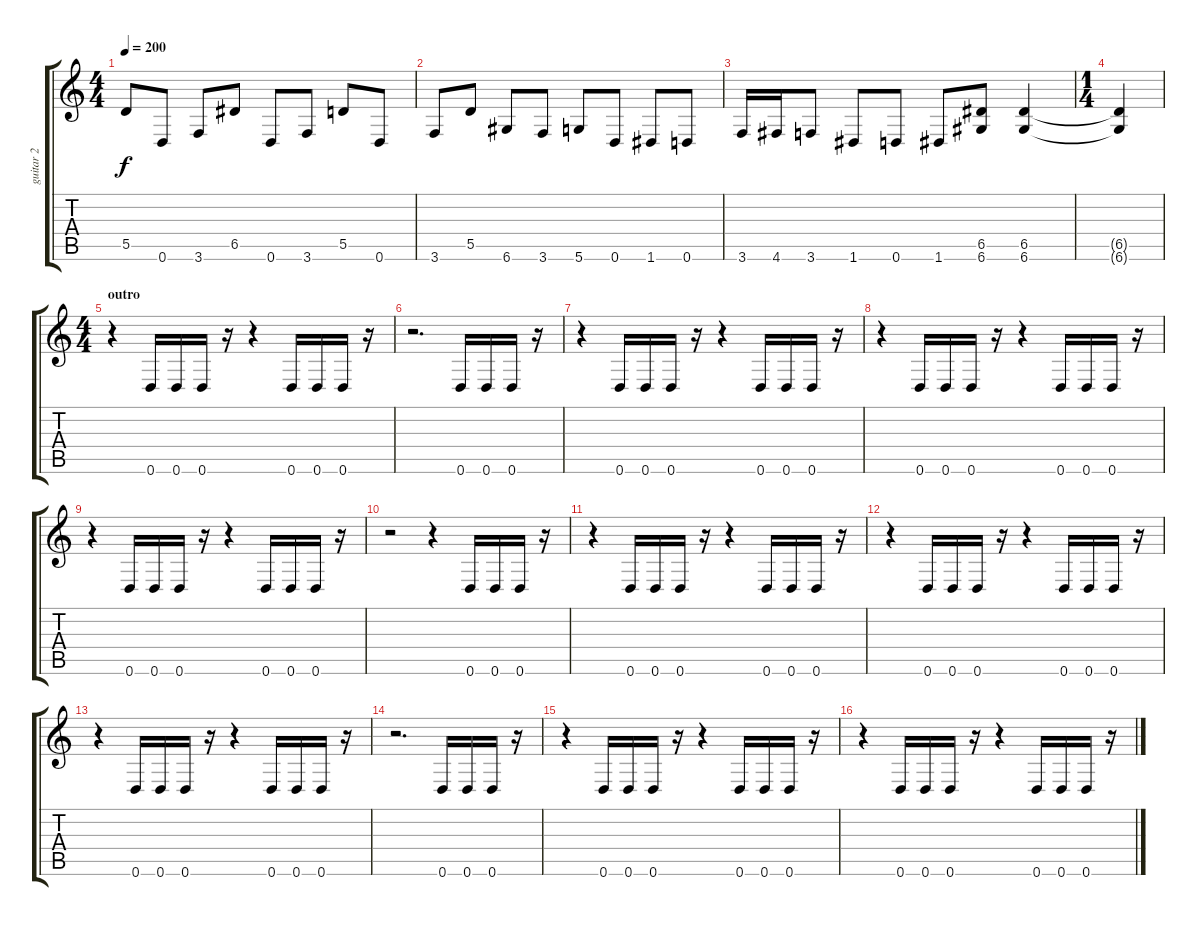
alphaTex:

\track ("guitar 2" "guitar 2") {instrument distortionguitar}
\staff {score tabs}
\tuning (E4 B3 G3 D3 A2 D2) {hide}
\ts (4 4)
\tempo 200
\clef g2
\ks c
5.5.8{dy f} 0.6.8 3.6.8 6.5.8 0.6.8 3.6.8 5.5.8 0.6.8 |
3.6.8 5.5.8 6.6.8 3.6.8 5.6.8 0.6.8 1.6.8 0.6.8 |
3.6.16 4.6.16 3.6.8 1.6.8 0.6.8 1.6.8 (6.5 6.6).8 (6.5 6.6).4 |
\ts (1 4)
(6.5{t} 6.6{t}).4 |
\ts (4 4)
\section ("" "outro ")
r.4 0.6.16 0.6.16 0.6.16 r.16 r.4 0.6.16 0.6.16 0.6.16 r.16 |
r.2{d} 0.6.16 0.6.16 0.6.16 r.16 |
r.4 0.6.16 0.6.16 0.6.16 r.16 r.4 0.6.16 0.6.16 0.6.16 r.16 |
r.4 0.6.16 0.6.16 0.6.16 r.16 r.4 0.6.16 0.6.16 0.6.16 r.16 |
r.4 0.6.16 0.6.16 0.6.16 r.16 r.4 0.6.16 0.6.16 0.6.16 r.16 |
r.2 r.4 0.6.16 0.6.16 0.6.16 r.16 |
r.4 0.6.16 0.6.16 0.6.16 r.16 r.4 0.6.16 0.6.16 0.6.16 r.16 |
r.4 0.6.16 0.6.16 0.6.16 r.16 r.4 0.6.16 0.6.16 0.6.16 r.16 |
r.4 0.6.16 0.6.16 0.6.16 r.16 r.4 0.6.16 0.6.16 0.6.16 r.16 |
r.2{d} 0.6.16 0.6.16 0.6.16 r.16 |
r.4 0.6.16 0.6.16 0.6.16 r.16 r.4 0.6.16 0.6.16 0.6.16 r.16 |
r.4 0.6.16 0.6.16 0.6.16 r.16 r.4 0.6.16 0.6.16 0.6.16 r.16
